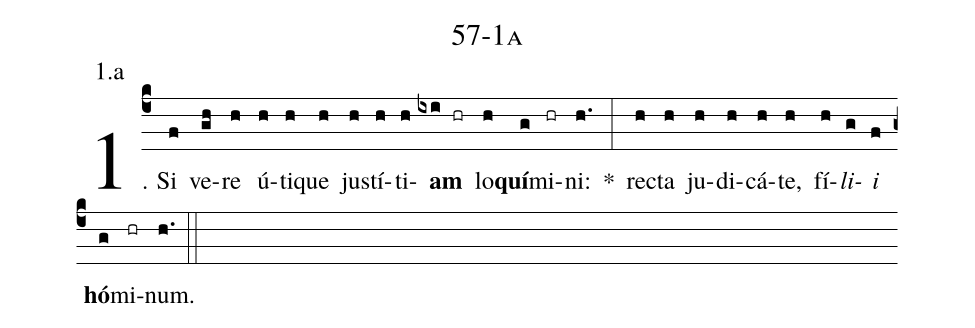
name: 57-1a;
annotation: 1.a;
%%
(c4)1. Si(f) ve(gh)re(h) ú(h)ti(h)que(h) jus(h)tí(h)ti(h)<b>am</b>(ixi hr) lo(h)<b>quí</b>(g)mi(hr)ni:(h.) *(:) rec(h)ta(h) ju(h)di(h)cá(h)te,(h) fí(h)<i>li</i>(g)<i>i</i>(f) <b>hó</b>(g)mi(hr)num.(h.) (::)
